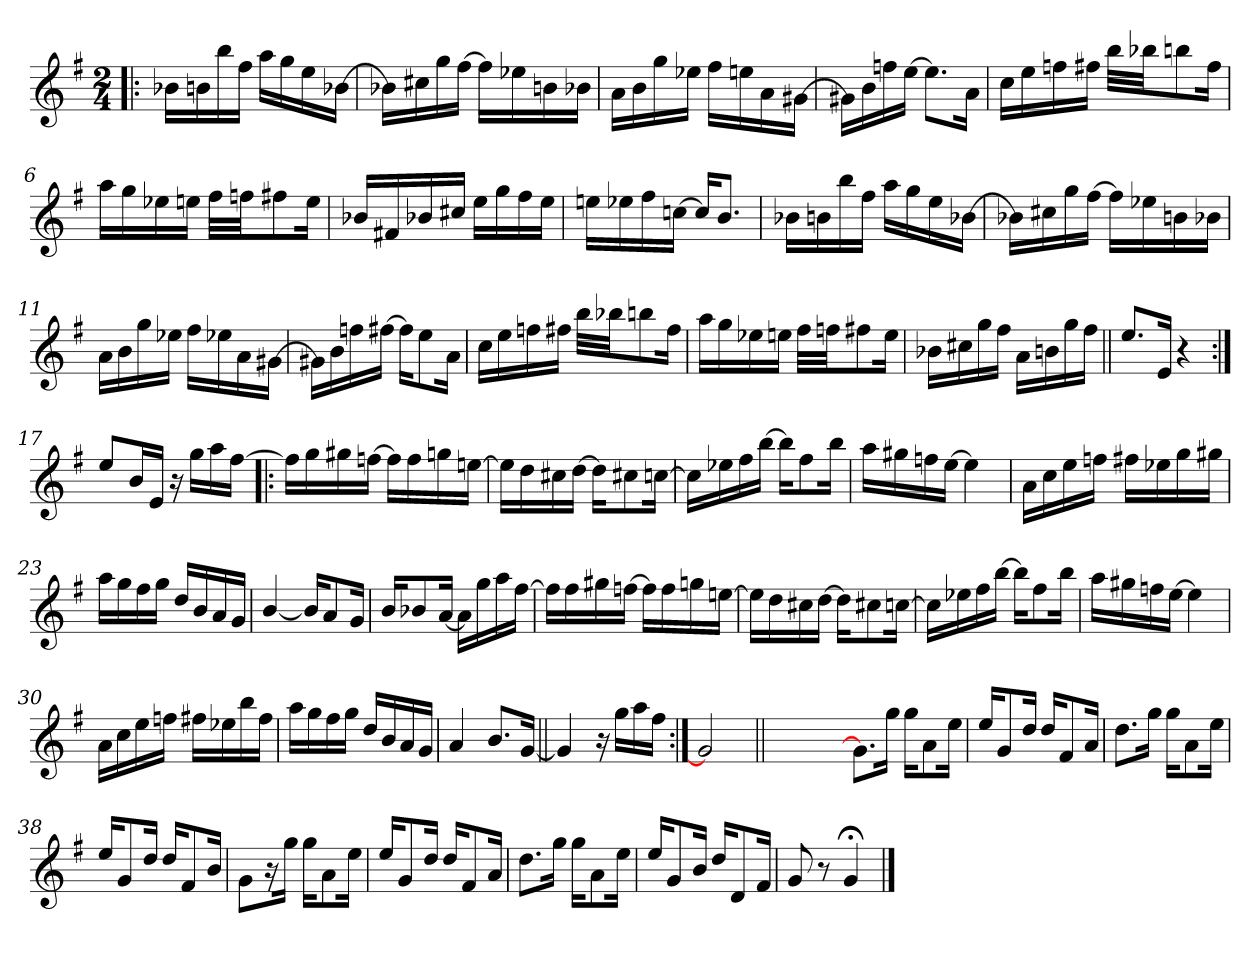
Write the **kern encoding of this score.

**kern
*part1
*staff1
*clefG2
*k[f#]
*G:
*M2/4
=1!|:
16b-X\LL
16bn\
16bb\
16ff#\JJ
16aa\LL
16gg\
16ee\
[16b-X\JJ
=2
16b-X\LL]
16cc#X\
16gg\
[16ff#\JJ
16ff#\LL]
16ee-X\
16bn\
16b-X\JJ
=3
16a\LL
16b\
16gg\
16ee-X\JJ
16ff#\LL
16een\
16a\
[16g#X\JJ
=4
16g#X\LL]
16b\
16ffn\
[16ee\JJ
8.ee\L]
16a\Jk
!!LO:LB:g=z
=5
16cc\LL
16ee\
16ffn\
16ff#X\JJ
32bb\LLL
32bb-X\JJ
8bbn\
16ff#\Jk
=6
16aa\LL
16gg\
16ee-X\
16een\JJ
32ff#\LLL
32ffn\JJ
8ff#X\
16ee\Jk
=7
16b-X/LL
16f#X/
16b-X/
16cc#X/JJ
16ee\LL
16gg\
16ff#\
16ee\JJ
=8
16een\LL
16ee-X\
16ff#\
[16ccn\JJ
16cc/KL]
8.b/J
!!LO:LB:g=z
=9
16b-X\LL
16bn\
16bb\
16ff#\JJ
16aa\LL
16gg\
16ee\
[16b-X\JJ
=10
16b-X\LL]
16cc#X\
16gg\
[16ff#\JJ
16ff#\LL]
16ee-X\
16bn\
16b-X\JJ
=11
16a\LL
16b\
16gg\
16ee-X\JJ
16ff#\LL
16ee-X\
16a\
[16g#X\JJ
=12
16g#X\LL]
16b\
16ffn\
[16ff#X\JJ
16ff#\KL]
8ee\
16a\Jk
!!LO:LB:g=z
=13
16cc\LL
16ee\
16ffn\
16ff#X\JJ
32bb\LLL
32bb-X\JJ
8bbn\
16ff#\Jk
=14
16aa\LL
16gg\
16ee-X\
16een\JJ
32ff#\LLL
32ffn\JJ
8ff#X\
16ee\Jk
=15
16b-X\LL
16cc#X\
16gg\
16ff#\JJ
16a\LL
16bn\
16gg\
16ff#\JJ
=16||
8.ee/L
16e/Jk
4r
!!LO:LB:g=z
=17:|!
8ee/L
16b/L
16e/JJ
16r
16gg\LL
16aa\
[16ff#\JJ
=18!|:
16ff#\LL]
16gg\
16gg#X\
[16ffn\JJ
16ffn\LL]
16ff\
16ggn\
[16een\JJ
=19
16ee\LL]
16dd\
16cc#X\
[16dd\JJ
16dd\KL]
8cc#X\
[16ccn\Jk
=20
16cc\LL]
16ee-X\
16ff#\
[16bb\JJ
16bb\KL]
8ff#\
16bb\Jk
!!LO:LB:g=z
=21
16aa\LL
16gg#X\
16ffn\
[16ee\JJ
4ee\]
=22
16a\LL
16cc\
16ee\
16ffn\JJ
16ff#X\LL
16ee-X\
16gg\
16gg#X\JJ
=23
16aa\LL
16gg\
16ff#\
16gg\JJ
16dd/LL
16b/
16a/
16g/JJ
=24
[4b/
16b/KL]
8a/
16g/Jk
!!LO:LB:g=z
=25
16b/KL
8b-X/
[16a/Jk
16a\LL]
16gg\
16aa\
[16ff#\JJ
=26
16ff#\LL]
16ff#\
16gg#X\
[16ffn\JJ
16ffn\LL]
16ff\
16ggn\
[16een\JJ
=27
16ee\LL]
16dd\
16cc#X\
[16dd\JJ
16dd\KL]
8cc#X\
[16ccn\Jk
=28
16cc\LL]
16ee-X\
16ff#\
[16bb\JJ
16bb\KL]
8ff#\
16bb\Jk
!!LO:LB:g=z
=29
16aa\LL
16gg#X\
16ffn\
[16ee\JJ
4ee\]
=30
16a\LL
16cc\
16ee\
16ffn\JJ
16ff#X\LL
16ee-X\
16bb\
16ff#\JJ
=31
16aa\LL
16gg\
16ff#\
16gg\JJ
16dd/LL
16b/
16a/
16g/JJ
=32
4a/
8.b/L
[16g/Jk
!!LO:LB:g=z
=33||
4g/]
16r
16gg\LL
16aa\
16ff#\JJ
=34:|!
2g/]
=34X341||
2ryy
!!LO:PB:g=z
=35-
8.g\L]
16gg\Jk
16gg\KL
8a\
16ee\Jk
=36
16ee/KL
8g/
16dd/Jk
16dd/KL
8f#/
16a/Jk
=37
8.dd\L
16gg\Jk
16gg\KL
8a\
16ee\Jk
=38
16ee/KL
8g/
16dd/Jk
16dd/KL
8f#/
16b/Jk
!!LO:LB:g=z
=39
8g\L
16r
16gg\Jk
16gg\KL
8a\
16ee\Jk
=40
16ee/KL
8g/
16dd/Jk
16dd/KL
8f#/
16a/Jk
=41
8.dd\L
16gg\Jk
16gg\KL
8a\
16ee\Jk
=42
16ee/KL
8g/
16b/Jk
16dd/KL
8d/
16f#/Jk
=43
8g/
8r
4g;/
==
*-
